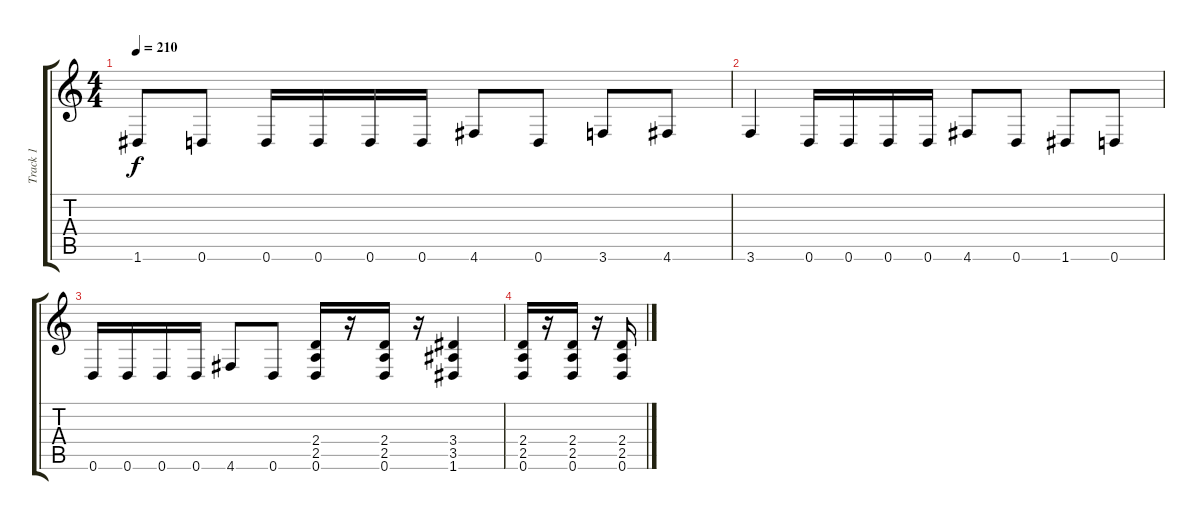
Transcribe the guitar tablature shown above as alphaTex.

\track ("Track 1" "Track 1") {instrument distortionguitar}
\staff {score tabs}
\tuning (D4 A3 F3 C3 G2 D2) {hide}
\ts (4 4)
\tempo 210
\clef g2
\ks c
1.6.8{dy f} 0.6.8 0.6.16 0.6.16 0.6.16 0.6.16 4.6.8 0.6.8 3.6.8 4.6.8 |
3.6.4 0.6.16 0.6.16 0.6.16 0.6.16 4.6.8 0.6.8 1.6.8 0.6.8 |
0.6.16 0.6.16 0.6.16 0.6.16 4.6.8 0.6.8 (2.4 2.5 0.6).16 r.16 (2.4 2.5 0.6).16 r.16 (3.4 3.5 1.6).4 |
(2.4 2.5 0.6).16 r.16 (2.4 2.5 0.6).16 r.16 (2.4 2.5 0.6).16
